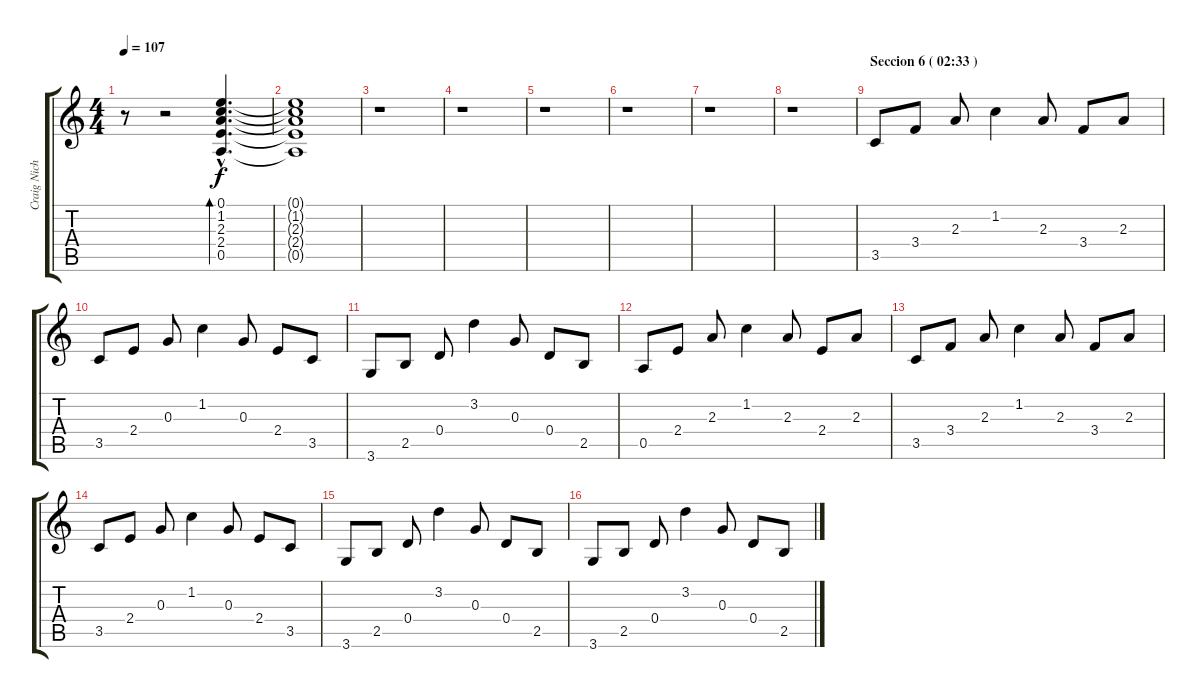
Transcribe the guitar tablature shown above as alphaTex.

\track ("Craig Nicholls" "Craig Nich") {instrument electricguitarclean}
\staff {score tabs}
\tuning (E4 B3 G3 D3 A2 E2) {hide}
\ts (4 4)
\tempo 107
\clef g2
\ks c
r.8{dy f} r.2 (0.1{hac} 1.2{hac} 2.3{hac} 2.4{hac} 0.5{hac}).4{d bd 120} |
(0.1{t} 1.2{t} 2.3{t} 2.4{t} 0.5{t}).1 |
r.1 |
r.1 |
r.1 |
r.1 |
r.1 |
r.1 |
\section ("" "Seccion 6 ( 02:33 )")
3.5.8{volume 14} 3.4.8 2.3.8 1.2.4 2.3.8 3.4.8 2.3.8 |
3.5.8 2.4.8 0.3.8 1.2.4 0.3.8 2.4.8 3.5.8 |
3.6.8 2.5.8 0.4.8 3.2.4 0.3.8 0.4.8 2.5.8 |
0.5.8 2.4.8 2.3.8 1.2.4 2.3.8 2.4.8 2.3.8 |
3.5.8 3.4.8 2.3.8 1.2.4 2.3.8 3.4.8 2.3.8 |
3.5.8 2.4.8 0.3.8 1.2.4 0.3.8 2.4.8 3.5.8 |
3.6.8 2.5.8 0.4.8 3.2.4 0.3.8 0.4.8 2.5.8 |
3.6.8 2.5.8 0.4.8 3.2.4 0.3.8 0.4.8 2.5.8
